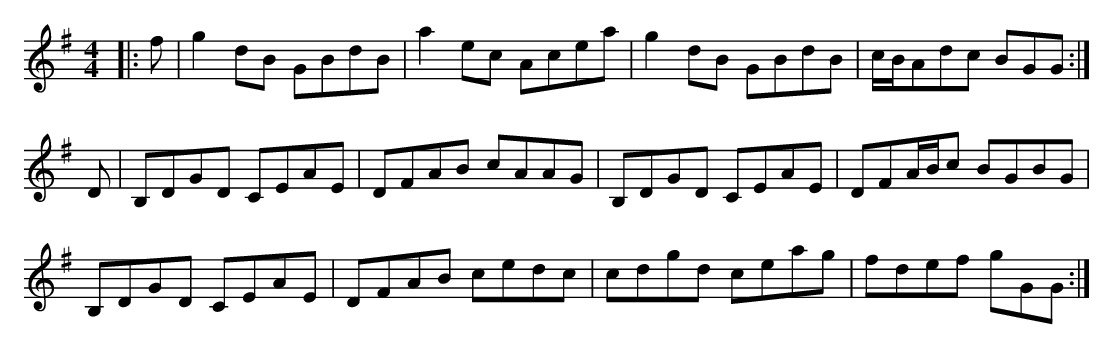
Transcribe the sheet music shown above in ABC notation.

X:1
M:4/4
K:G
|:f|g2dB GBdB|a2ec Acea|g2dB GBdB|c/B/Adc BGG:|
D|B,DGD CEAE|DFAB cAAG|B,DGD CEAE|DFA/B/c BGBG|
B,DGD CEAE|DFAB cedc|cdgd ceag|fdef gGG:|
